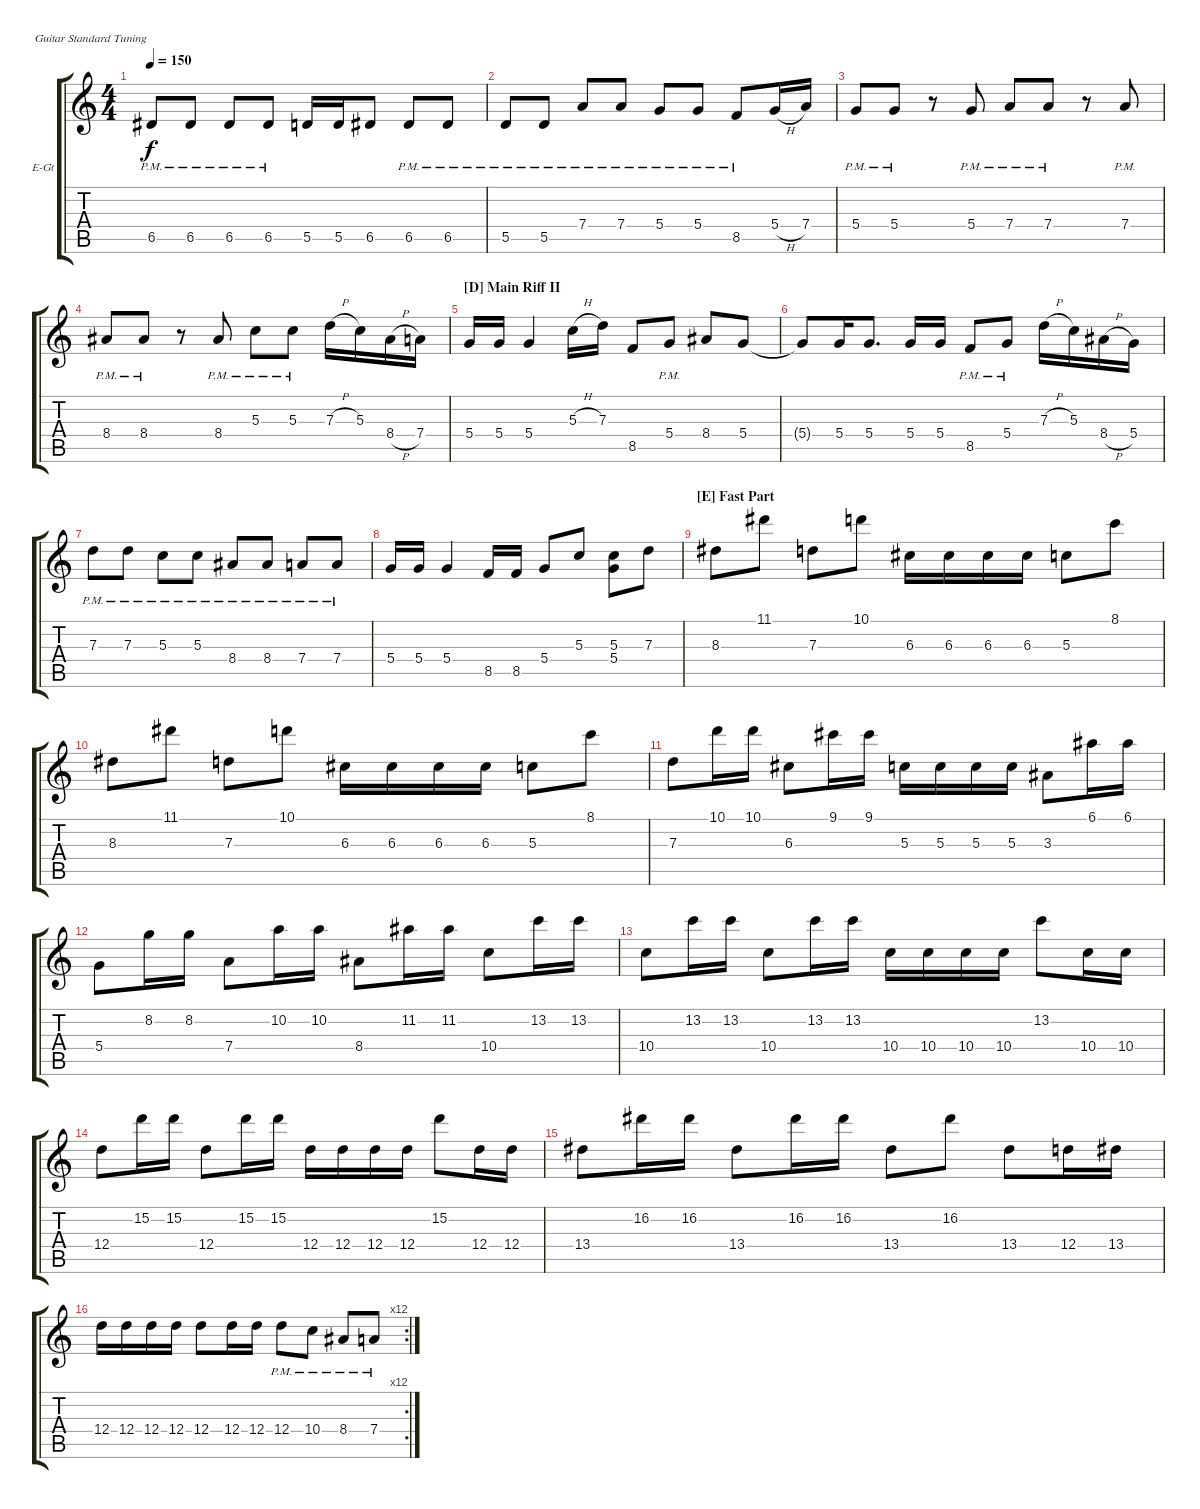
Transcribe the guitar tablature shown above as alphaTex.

\defaultSystemsLayout 4
\bracketExtendMode groupsimilarinstruments
\firstSystemTrackNameOrientation horizontal
\otherSystemsTrackNameOrientation horizontal
\track ("Original Pitch Rhythm/Bass" "E-Gt") {instrument distortionguitar}
\staff {score tabs}
\tuning (E4 B3 G3 D3 A2 E2)
\ts (4 4)
\tempo 150
\clef g2
\ks c
6.5{pm}.8{dy f} 6.5{pm}.8 6.5{pm}.8 6.5{pm}.8 5.5.16 5.5.16 6.5.8 6.5{pm}.8 6.5{pm}.8 |
5.5{pm}.8 5.5{pm}.8 7.4{pm}.8 7.4{pm}.8 5.4{pm}.8 5.4{pm}.8 8.5{pm}.8 5.4{h}.16 7.4.16 |
5.4{pm}.8 5.4{pm}.8 r.8 5.4{pm}.8 7.4{pm}.8 7.4{pm}.8 r.8 7.4{pm}.8 |
8.4{pm}.8 8.4{pm}.8 r.8 8.4{pm}.8 5.3{pm}.8 5.3{pm}.8 7.3{h}.16 5.3.16 8.4{h}.16 7.4.16 |
\section ("D" "Main Riff II")
5.4.16 5.4.16 5.4.4 5.3{h}.16 7.3.16 8.5.8 5.4{pm}.8 8.4.8 5.4.8 |
5.4{t}.8 5.4.16 5.4.8{d} 5.4.16 5.4.16 8.5{pm}.8 5.4{pm}.8 7.3{h}.16 5.3.16 8.4{h}.16 5.4.16 |
7.3{pm}.8 7.3{pm}.8 5.3{pm}.8 5.3{pm}.8 8.4{pm}.8 8.4{pm}.8 7.4{pm}.8 7.4{pm}.8 |
5.4.16 5.4.16 5.4.4 8.5.16 8.5.16 5.4.8 5.3.8 (5.3 5.4).8 7.3.8 |
\section ("E" "Fast Part")
8.3.8 11.1.8 7.3.8 10.1.8 6.3.16 6.3.16 6.3.16 6.3.16 5.3.8 8.1.8 |
8.3.8 11.1.8 7.3.8 10.1.8 6.3.16 6.3.16 6.3.16 6.3.16 5.3.8 8.1.8 |
7.3.8 10.1.16 10.1.16 6.3.8 9.1.16 9.1.16 5.3.16 5.3.16 5.3.16 5.3.16 3.3.8 6.1.16 6.1.16 |
5.4.8 8.2.16 8.2.16 7.4.8 10.2.16 10.2.16 8.4.8 11.2.16 11.2.16 10.4.8 13.2.16 13.2.16 |
10.4.8 13.2.16 13.2.16 10.4.8 13.2.16 13.2.16 10.4.16 10.4.16 10.4.16 10.4.16 13.2.8 10.4.16 10.4.16 |
12.4.8 15.2.16 15.2.16 12.4.8 15.2.16 15.2.16 12.4.16 12.4.16 12.4.16 12.4.16 15.2.8 12.4.16 12.4.16 |
13.4.8 16.2.16 16.2.16 13.4.8 16.2.16 16.2.16 13.4.8 16.2.8 13.4.8 12.4.16 13.4.16 |
\rc 12
12.4.16 12.4.16 12.4.16 12.4.16 12.4.8 12.4.16 12.4.16 12.4{pm}.8 10.4{pm}.8 8.4{pm}.8 7.4{pm}.8
